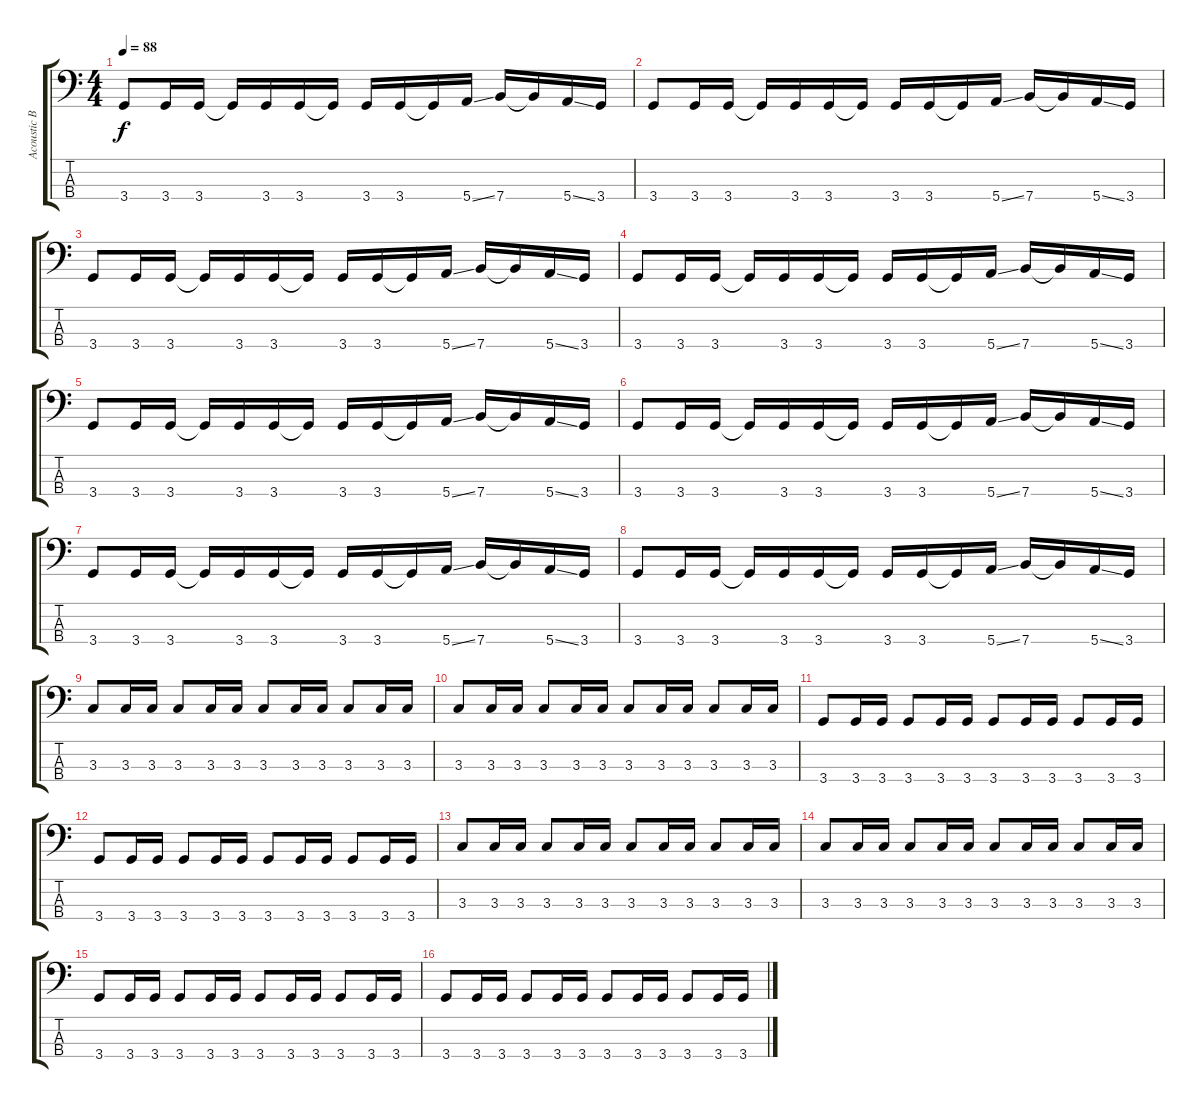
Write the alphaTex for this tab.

\track ("Acoustic Bass" "Acoustic B") {instrument acousticbass}
\staff {score tabs}
\tuning (G2 D2 A1 E1) {hide}
\ts (4 4)
\tempo 88
\clef f4
\ks c
3.4.8{dy f} 3.4.16 3.4.16 3.4{t}.16 3.4.16 3.4.16 3.4{t}.16 3.4.16 3.4.16 3.4{t}.16 5.4{ss}.16 7.4.16 7.4{t}.16 5.4{ss}.16 3.4.16 |
3.4.8 3.4.16 3.4.16 3.4{t}.16 3.4.16 3.4.16 3.4{t}.16 3.4.16 3.4.16 3.4{t}.16 5.4{ss}.16 7.4.16 7.4{t}.16 5.4{ss}.16 3.4.16 |
3.4.8 3.4.16 3.4.16 3.4{t}.16 3.4.16 3.4.16 3.4{t}.16 3.4.16 3.4.16 3.4{t}.16 5.4{ss}.16 7.4.16 7.4{t}.16 5.4{ss}.16 3.4.16 |
3.4.8 3.4.16 3.4.16 3.4{t}.16 3.4.16 3.4.16 3.4{t}.16 3.4.16 3.4.16 3.4{t}.16 5.4{ss}.16 7.4.16 7.4{t}.16 5.4{ss}.16 3.4.16 |
3.4.8 3.4.16 3.4.16 3.4{t}.16 3.4.16 3.4.16 3.4{t}.16 3.4.16 3.4.16 3.4{t}.16 5.4{ss}.16 7.4.16 7.4{t}.16 5.4{ss}.16 3.4.16 |
3.4.8 3.4.16 3.4.16 3.4{t}.16 3.4.16 3.4.16 3.4{t}.16 3.4.16 3.4.16 3.4{t}.16 5.4{ss}.16 7.4.16 7.4{t}.16 5.4{ss}.16 3.4.16 |
3.4.8 3.4.16 3.4.16 3.4{t}.16 3.4.16 3.4.16 3.4{t}.16 3.4.16 3.4.16 3.4{t}.16 5.4{ss}.16 7.4.16 7.4{t}.16 5.4{ss}.16 3.4.16 |
3.4.8 3.4.16 3.4.16 3.4{t}.16 3.4.16 3.4.16 3.4{t}.16 3.4.16 3.4.16 3.4{t}.16 5.4{ss}.16 7.4.16 7.4{t}.16 5.4{ss}.16 3.4.16 |
3.3.8 3.3.16 3.3.16 3.3.8 3.3.16 3.3.16 3.3.8 3.3.16 3.3.16 3.3.8 3.3.16 3.3.16 |
3.3.8 3.3.16 3.3.16 3.3.8 3.3.16 3.3.16 3.3.8 3.3.16 3.3.16 3.3.8 3.3.16 3.3.16 |
3.4.8 3.4.16 3.4.16 3.4.8 3.4.16 3.4.16 3.4.8 3.4.16 3.4.16 3.4.8 3.4.16 3.4.16 |
3.4.8 3.4.16 3.4.16 3.4.8 3.4.16 3.4.16 3.4.8 3.4.16 3.4.16 3.4.8 3.4.16 3.4.16 |
3.3.8 3.3.16 3.3.16 3.3.8 3.3.16 3.3.16 3.3.8 3.3.16 3.3.16 3.3.8 3.3.16 3.3.16 |
3.3.8 3.3.16 3.3.16 3.3.8 3.3.16 3.3.16 3.3.8 3.3.16 3.3.16 3.3.8 3.3.16 3.3.16 |
3.4.8 3.4.16 3.4.16 3.4.8 3.4.16 3.4.16 3.4.8 3.4.16 3.4.16 3.4.8 3.4.16 3.4.16 |
3.4.8 3.4.16 3.4.16 3.4.8 3.4.16 3.4.16 3.4.8 3.4.16 3.4.16 3.4.8 3.4.16 3.4.16
